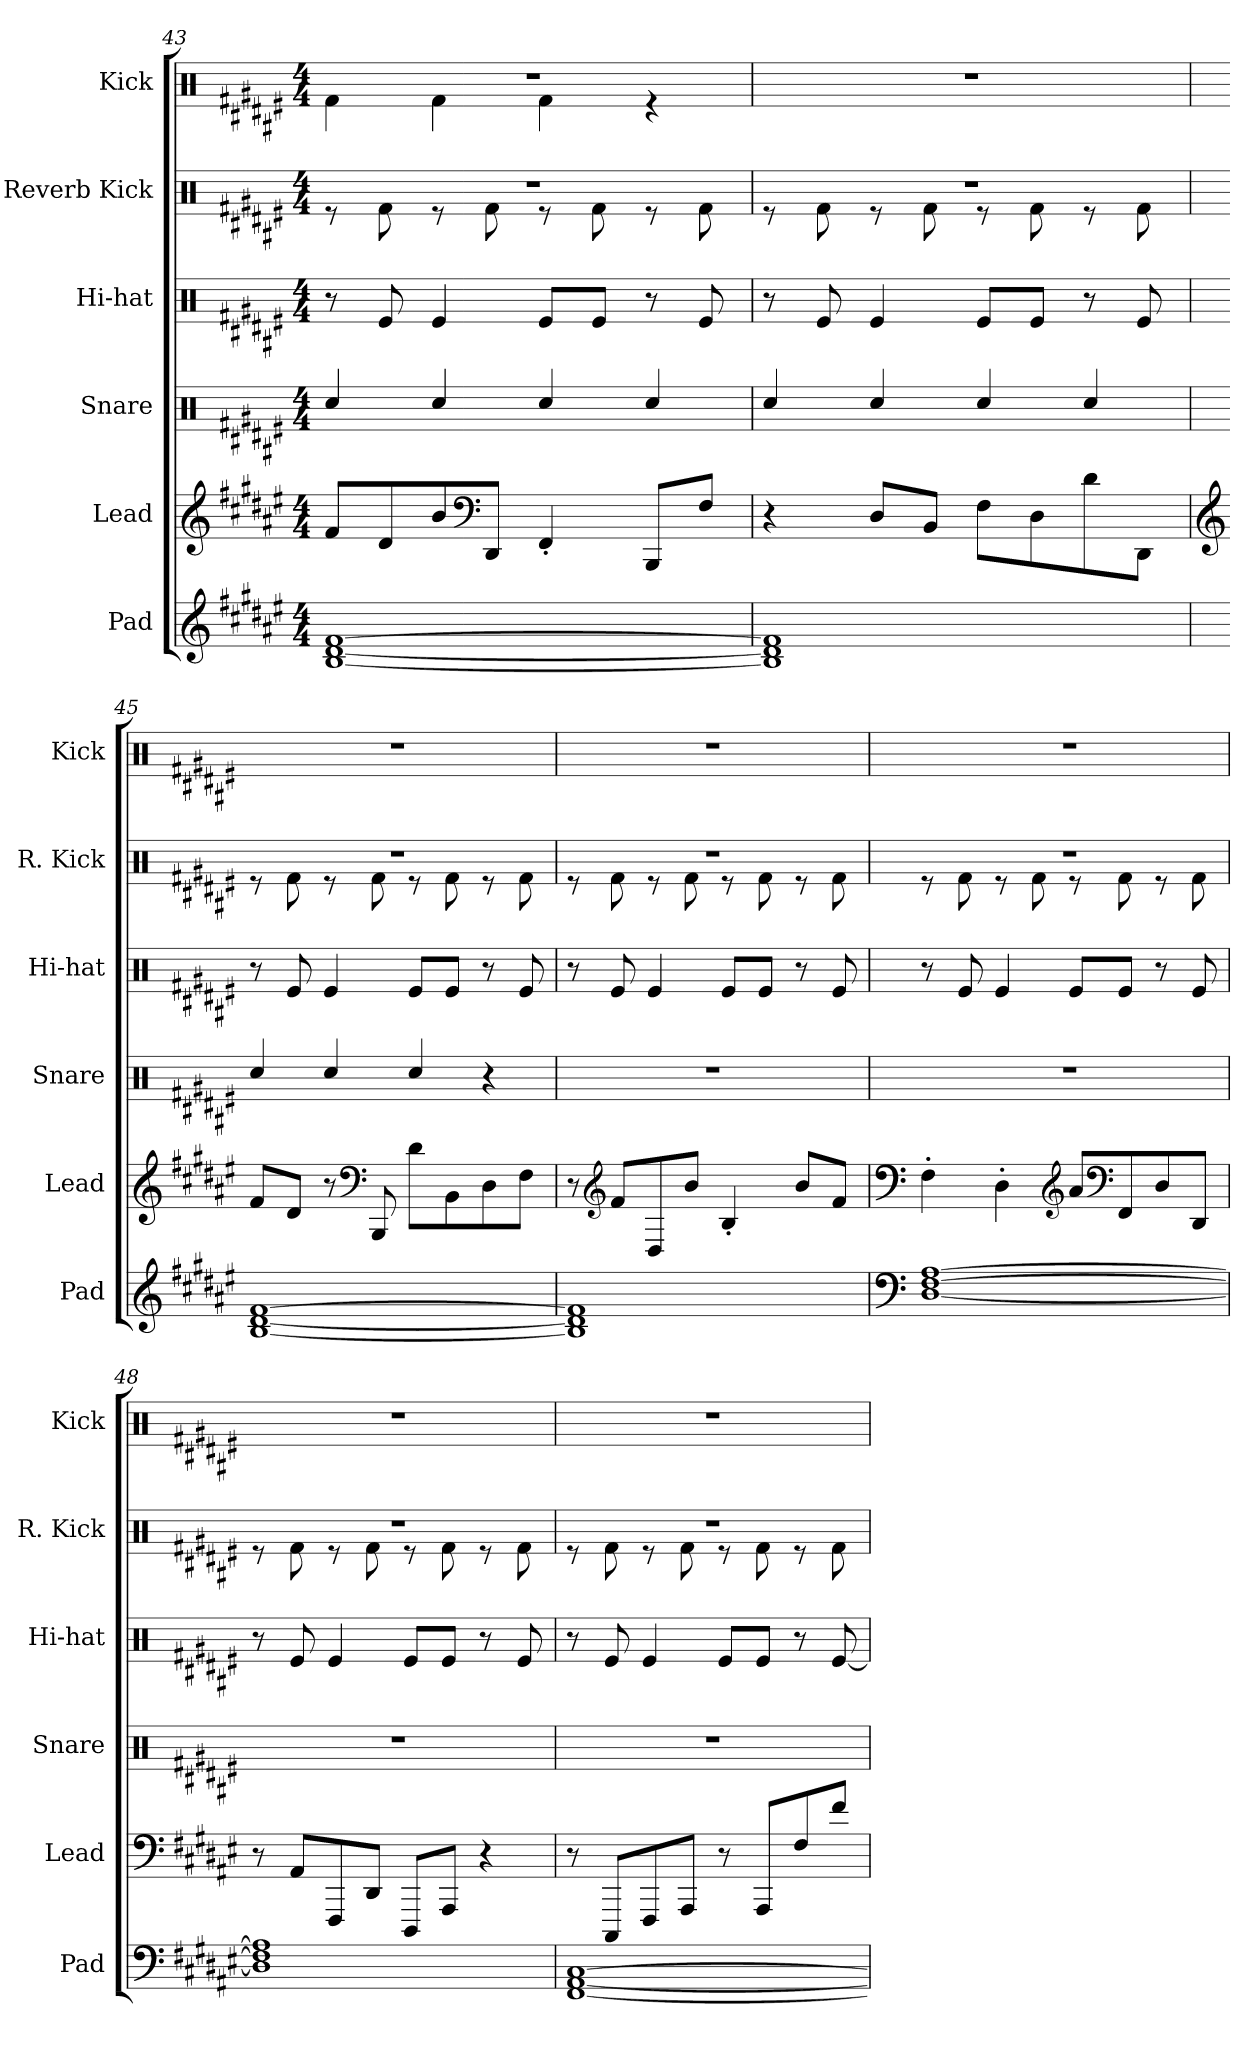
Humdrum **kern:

**kern	**kern	**kern	**kern	**kern	**kern
*part6	*part5	*part4	*part3	*part2	*part1
*staff6	*staff5	*staff4	*staff3	*staff2	*staff1
*I"Pad	*I"Lead	*I"Snare	*I"Hi-hat	*I"Reverb Kick	*I"Kick
*I'Pad	*I'Lead	*I'Snare	*I'Hi-hat	*I'R. Kick	*I'Kick
*clefG2	*clefG2	*clefX	*clefX	*clefX	*clefX
*k[f#c#g#d#a#e#]	*k[f#c#g#d#a#e#]	*k[f#c#g#d#a#e#]	*k[f#c#g#d#a#e#]	*k[f#c#g#d#a#e#]	*k[f#c#g#d#a#e#]
*M4/4	*M4/4	*M4/4	*M4/4	*M4/4	*M4/4
=43	=43	=43	=43	=43	=43
*	*	*	*	*^	*^
[1B [1d# [1f#	8f#/L	4Rcc/	8r	1r	8r	1r	4Rf\
.	8d#/	.	8Re/	.	8Rf\	.	.
.	8b/	4Rcc/	4Re/	.	8r	.	4Rf\
*	*clefF4	*	*	*	*	*	*
.	8DD#/J	.	.	.	8Rf\	.	.
.	4FF#'/	4Rcc/	8Re/L	.	8r	.	4Rf\
.	.	.	8Re/J	.	8Rf\	.	.
.	8BBB/L	4Rcc/	8r	.	8r	.	4r
.	8F#/J	.	8Re/	.	8Rf\	.	.
*	*	*	*	*	*	*v	*v
=44	=44	=44	=44	=44	=44	=44
1B] 1d#] 1f#]	4r	4Rcc/	8r	1r	8r	1r
.	.	.	8Re/	.	8Rf\	.
.	8D#/L	4Rcc/	4Re/	.	8r	.
.	8BB/J	.	.	.	8Rf\	.
.	8F#\L	4Rcc/	8Re/L	.	8r	.
.	8D#\	.	8Re/J	.	8Rf\	.
.	8d#\	4Rcc/	8r	.	8r	.
.	8DD#\J	.	8Re/	.	8Rf\	.
!!LO:PB:g=z
=45	=45	=45	=45	=45	=45	=45
*	*clefG2	*	*	*	*	*
[1B [1d# [1f#	8f#/L	4Rcc/	8r	1r	8r	1r
.	8d#/J	.	8Re/	.	8Rf\	.
.	8r	4Rcc/	4Re/	.	8r	.
*	*clefF4	*	*	*	*	*
.	8BBB/	.	.	.	8Rf\	.
.	8d#\L	4Rcc/	8Re/L	.	8r	.
.	8BB\	.	8Re/J	.	8Rf\	.
.	8D#\	4r	8r	.	8r	.
.	8F#\J	.	8Re/	.	8Rf\	.
=46	=46	=46	=46	=46	=46	=46
1B] 1d#] 1f#]	8r	1r	8r	1r	8r	1r
*	*clefG2	*	*	*	*	*
.	8f#/L	.	8Re/	.	8Rf\	.
.	8D#/	.	4Re/	.	8r	.
.	8b/J	.	.	.	8Rf\	.
.	4B'/	.	8Re/L	.	8r	.
.	.	.	8Re/J	.	8Rf\	.
.	8b/L	.	8r	.	8r	.
.	8f#/J	.	8Re/	.	8Rf\	.
=47	=47	=47	=47	=47	=47	=47
*clefF4	*clefF4	*	*	*	*	*
[1D# [1F# [1A#	4F#'\	1r	8r	1r	8r	1r
.	.	.	8Re/	.	8Rf\	.
.	4D#'\	.	4Re/	.	8r	.
.	.	.	.	.	8Rf\	.
*	*clefG2	*	*	*	*	*
.	8a#/L	.	8Re/L	.	8r	.
*	*clefF4	*	*	*	*	*
.	8FF#/	.	8Re/J	.	8Rf\	.
.	8D#/	.	8r	.	8r	.
.	8DD#/J	.	8Re/	.	8Rf\	.
!!LO:LB:g=z
=48	=48	=48	=48	=48	=48	=48
1D#] 1F#] 1A#]	8r	1r	8r	1r	8r	1r
.	8AA#/L	.	8Re/	.	8Rf\	.
.	8FFF#/	.	4Re/	.	8r	.
.	8DD#/J	.	.	.	8Rf\	.
.	8DDD#/L	.	8Re/L	.	8r	.
.	8AAA#/J	.	8Re/J	.	8Rf\	.
.	4r	.	8r	.	8r	.
.	.	.	8Re/	.	8Rf\	.
=49	=49	=49	=49	=49	=49	=49
[1FF# [1AA# [1C#	8r	1r	8r	1r	8r	1r
.	8CCC#/L	.	8Re/	.	8Rf\	.
.	8FFF#/	.	4Re/	.	8r	.
.	8AAA#/J	.	.	.	8Rf\	.
.	8r	.	8Re/L	.	8r	.
.	8AAA#/L	.	8Re/J	.	8Rf\	.
.	8F#/	.	8r	.	8r	.
.	8f#/J	.	[8Re/	.	8Rf\	.
*	*	*	*	*v	*v	*
=	=	=	=	=	=
*-	*-	*-	*-	*-	*-
